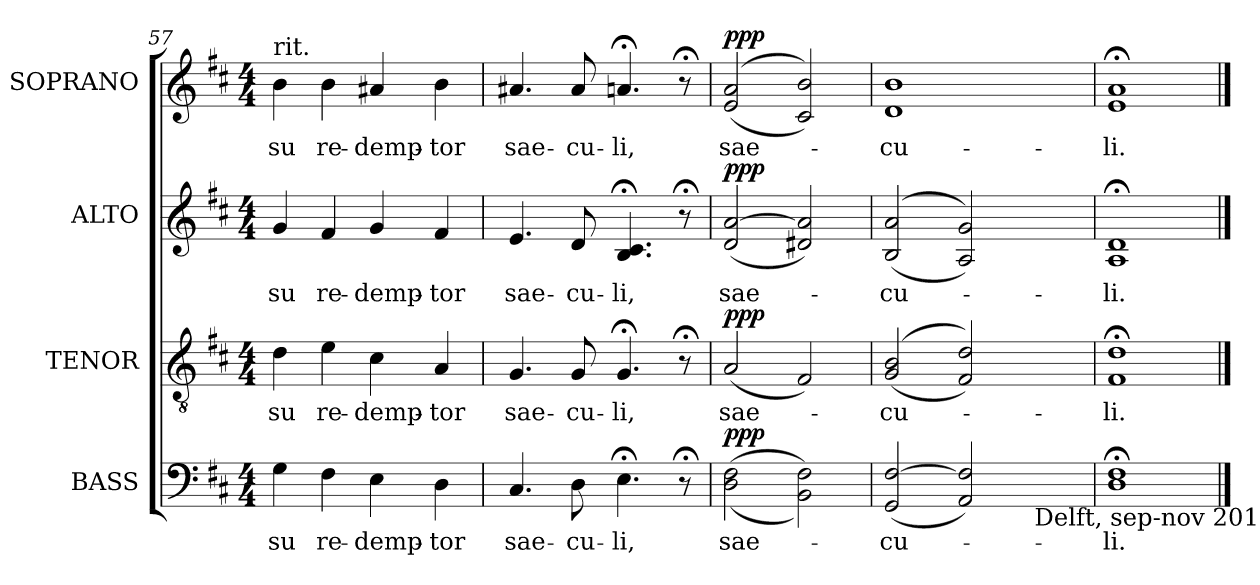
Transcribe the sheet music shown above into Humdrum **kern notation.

**kern	**text	**dynam	**kern	**text	**dynam	**kern	**text	**dynam	**kern	**text	**dynam
*part4	*part4	*part4	*part3	*part3	*part3	*part2	*part2	*part2	*part1	*part1	*part1
*staff4	*staff4	*staff4	*staff3	*staff3	*staff3	*staff2	*staff2	*staff2	*staff1	*staff1	*staff1
*I"BASS	*	*	*I"TENOR	*	*	*I"ALTO	*	*	*I"SOPRANO	*	*
*I'B.	*	*	*I'T.	*	*	*I'A.	*	*	*I'S.	*	*
*clefF4	*	*	*clefGv2	*	*	*clefG2	*	*	*clefG2	*	*
*	*	*	*ITrd7c12	*	*	*	*	*	*	*	*
*k[f#c#]	*	*	*k[f#c#]	*	*	*k[f#c#]	*	*	*k[f#c#]	*	*
*D:	*	*	*D:	*	*	*D:	*	*	*D:	*	*
*M4/4	*	*	*M4/4	*	*	*M4/4	*	*	*M4/4	*	*
=57	=57	=57	=57	=57	=57	=57	=57	=57	=57	=57	=57
!	!LO:LY:b:color=#000000	!	!	!	!	!	!	!	!	!	!
!	!	!	!	!LO:LY:b:color=#000000	!	!	!	!	!	!	!
!	!	!	!	!	!	!	!LO:LY:b:color=#000000	!	!	!	!
!	!	!	!	!	!	!	!	!	!LO:TX:t=rit.	!	!
!	!	!	!	!	!	!	!	!	!	!LO:LY:b:color=#000000	!
4Gi\	-su	.	4Di\	-su	.	4gi/	-su	.	4bi\	-su	.
!	!LO:LY:b:color=#000000	!	!	!	!	!	!	!	!	!	!
!	!	!	!	!LO:LY:b:color=#000000	!	!	!	!	!	!	!
!	!	!	!	!	!	!	!LO:LY:b:color=#000000	!	!	!	!
!	!	!	!	!	!	!	!	!	!	!LO:LY:b:color=#000000	!
4F#i\	re-	.	4Ei\	re-	.	4f#i/	re-	.	4bi\	re-	.
!	!LO:LY:b:color=#000000	!	!	!	!	!	!	!	!	!	!
!	!	!	!	!LO:LY:b:color=#000000	!	!	!	!	!	!	!
!	!	!	!	!	!	!	!LO:LY:b:color=#000000	!	!	!	!
!	!	!	!	!	!	!	!	!	!	!LO:LY:b:color=#000000	!
4Ei\	-demp-	.	4C#i\	-demp-	.	4gi/	-demp-	.	4a#Xi/	-demp-	.
!	!LO:LY:b:color=#000000	!	!	!	!	!	!	!	!	!	!
!	!	!	!	!LO:LY:b:color=#000000	!	!	!	!	!	!	!
!	!	!	!	!	!	!	!LO:LY:b:color=#000000	!	!	!	!
!	!	!	!	!	!	!	!	!	!	!LO:LY:b:color=#000000	!
4Di\	-tor	.	4AAi/	-tor	.	4f#i/	-tor	.	4bi\	-tor	.
=58	=58	=58	=58	=58	=58	=58	=58	=58	=58	=58	=58
!	!LO:LY:b:color=#000000	!	!	!	!	!	!	!	!	!	!
!	!	!	!	!LO:LY:b:color=#000000	!	!	!	!	!	!	!
!	!	!	!	!	!	!	!LO:LY:b:color=#000000	!	!	!	!
!	!	!	!	!	!	!	!	!	!	!LO:LY:b:color=#000000	!
4.C#i/	sae-	.	4.GGi/	sae-	.	4.ei/	sae-	.	4.a#Xi/	sae-	.
!	!LO:LY:b:color=#000000	!	!	!	!	!	!	!	!	!	!
!	!	!	!	!LO:LY:b:color=#000000	!	!	!	!	!	!	!
!	!	!	!	!	!	!	!LO:LY:b:color=#000000	!	!	!	!
!	!	!	!	!	!	!	!	!	!	!LO:LY:b:color=#000000	!
8Di\	-cu-	.	8GGi/	-cu-	.	8di/	-cu-	.	8a#i/	-cu-	.
!	!LO:LY:b:color=#000000	!	!	!	!	!	!	!	!	!	!
!	!	!	!	!LO:LY:b:color=#000000	!	!	!	!	!	!	!
!	!	!	!	!	!	!	!LO:LY:b:color=#000000	!	!	!	!
!	!	!	!	!	!	!	!	!	!	!LO:LY:b:color=#000000	!
4.E;i\	-li,	.	4.GG;i/	-li,	.	4.Bi/; 4.c#i;	-li,	.	4.an;i/	-li,	.
8r;	.	.	8r;	.	.	8r;	.	.	8r;	.	.
=59	=59	=59	=59	=59	=59	=59	=59	=59	=59	=59	=59
!	!LO:LY:b:color=#000000	!	!	!	!	!	!	!	!	!	!
!	!	!	!	!LO:LY:b:color=#000000	!	!	!	!	!	!	!
!	!	!	!	!	!	!	!LO:LY:b:color=#000000	!	!	!	!
!	!	!	!	!	!	!	!	!	!	!LO:LY:b:color=#000000	!
((2Di\ 2F#i	sae-	ppp	(2AAi/	sae-	ppp	(2di/ [>2ai	sae-	ppp	((2ei/ 2ai	sae-	ppp
2BBi\ 2F#i))	.	.	2FF#i/)	.	.	2d#Xi/ 2ai])	.	.	2c#i/ 2bi))	.	.
=60	=60	=60	=60	=60	=60	=60	=60	=60	=60	=60	=60
!	!LO:LY:b:color=#000000	!	!	!	!	!	!	!	!	!	!
!	!	!	!	!LO:LY:b:color=#000000	!	!	!	!	!	!	!
!	!	!	!	!	!	!	!LO:LY:b:color=#000000	!	!	!	!
!	!	!	!	!	!	!	!	!	!	!LO:LY:b:color=#000000	!
*^	*	*	*	*	*	*	*	*	*	*	*
(2GGi/ [>2F#i	2ryy	-cu-	.	((2GGi/ 2BBi	-cu-	.	((2Bi/ 2ai	-cu-	.	1di 1bi	-cu-	.
2AAi/ 2F#i])	4ryy	.	.	2FF#i/ 2Di))	.	.	2Ai/ 2gi))	.	.	.	.	.
.	32ryy	.	.	.	.	.	.	.	.	.	.	.
.	64ryy	.	.	.	.	.	.	.	.	.	.	.
.	256.ryy	.	.	.	.	.	.	.	.	.	.	.
!	!LO:TX:b:t=Delft, sep-nov 2019	!	!	!	!	!	!	!	!	!	!	!
.	8ryy	.	.	.	.	.	.	.	.	.	.	.
.	16ryy	.	.	.	.	.	.	.	.	.	.	.
.	128ryy	.	.	.	.	.	.	.	.	.	.	.
.	512ryy	.	.	.	.	.	.	.	.	.	.	.
*v	*v	*	*	*	*	*	*	*	*	*	*	*
=61	=61	=61	=61	=61	=61	=61	=61	=61	=61	=61	=61
*^	*	*	*	*	*	*	*	*	*	*	*
!	!	!LO:LY:b:color=#000000	!	!	!	!	!	!	!	!	!	!
*v	*v	*	*	*	*	*	*	*	*	*	*	*
*^	*	*	*	*	*	*	*	*	*	*	*
!	!	!	!	!	!LO:LY:b:color=#000000	!	!	!	!	!	!	!
*v	*v	*	*	*	*	*	*	*	*	*	*	*
*^	*	*	*	*	*	*	*	*	*	*	*
!	!	!	!	!	!	!	!	!LO:LY:b:color=#000000	!	!	!	!
*v	*v	*	*	*	*	*	*	*	*	*	*	*
*^	*	*	*	*	*	*	*	*	*	*	*
!	!	!	!	!	!	!	!	!	!	!	!LO:LY:b:color=#000000	!
*v	*v	*	*	*	*	*	*	*	*	*	*	*
1Di; 1F#i;	-li.	.	1FF#i; 1Di;	-li.	.	1Ai; 1di;	-li.	.	1ei; 1ai;	-li.	.
==	==	==	==	==	==	==	==	==	==	==	==
*-	*-	*-	*-	*-	*-	*-	*-	*-	*-	*-	*-
